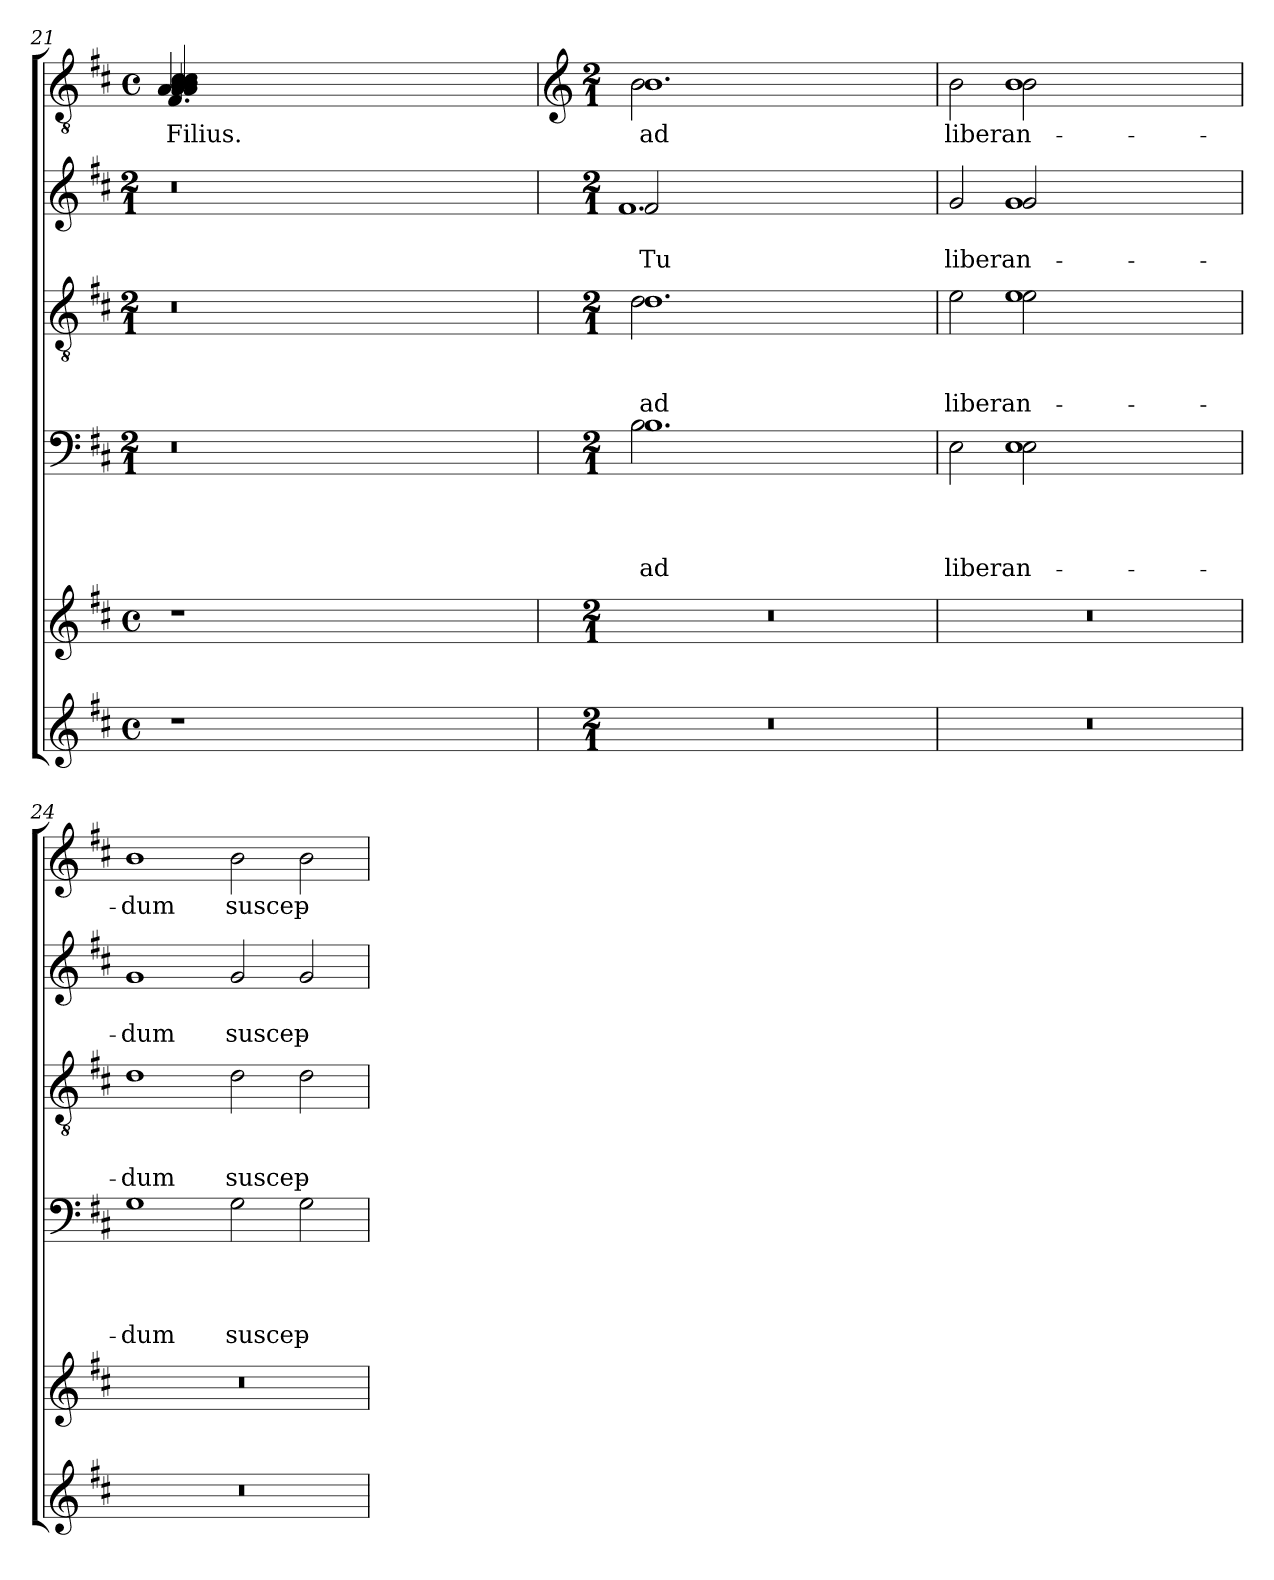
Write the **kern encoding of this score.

**kern	**kern	**kern	**text	**text	**text	**text	**kern	**text	**text	**text	**kern	**text	**text	**kern	**text
*part6	*part5	*part4	*part4	*part4	*part4	*part4	*part3	*part3	*part3	*part3	*part2	*part2	*part2	*part1	*part1
*staff6	*staff5	*staff4	*staff4	*staff4	*staff4	*staff4	*staff3	*staff3	*staff3	*staff3	*staff2	*staff2	*staff2	*staff1	*staff1
!!LO:LB:g=z
*clefG2	*clefG2	*clefF4	*	*	*	*	*clefGv2	*	*	*	*clefG2	*	*	*clefGv2	*
*k[f#c#]	*k[f#c#]	*k[f#c#]	*	*	*	*	*k[f#c#]	*	*	*	*k[f#c#]	*	*	*k[f#c#]	*
*D:	*D:	*D:	*	*	*	*	*D:	*	*	*	*D:	*	*	*D:	*
*M4/4	*M4/4	*M2/1	*	*	*	*	*M2/1	*	*	*	*M2/1	*	*	*M4/4	*
*met(c)	*met(c)	*	*	*	*	*	*	*	*	*	*	*	*	*met(c)	*
=21	=21	=21	=21	=21	=21	=21	=21	=21	=21	=21	=21	=21	=21	=21	=21
!	!	!	!	!	!	!	!	!	!	!	!	!	!	!	!LO:LY:b
*	*	*	*	*	*	*	*	*	*	*	*	*	*	*^	*
*	*	*	*	*	*	*	*	*	*	*	*	*	*	*	*^	*
1r	1r	0r	.	.	.	.	0r	.	.	.	0r	.	.	4A/ 4A/ 4B/ 4B/ 4B/ 4B/ 4B/ 4c#/ 4c#/	4A/	4.F#/	Filius.
.	.	.	.	.	.	.	.	.	.	.	.	.	.	1ryy	1ryy	.	.
.	.	.	.	.	.	.	.	.	.	.	.	.	.	.	.	1ryy	.
1ryy	1ryy	.	.	.	.	.	.	.	.	.	.	.	.	.	.	.	.
.	.	.	.	.	.	.	.	.	.	.	.	.	.	2ryy	2ryy	.	.
.	.	.	.	.	.	.	.	.	.	.	.	.	.	.	.	2ryy	.
.	.	.	.	.	.	.	.	.	.	.	.	.	.	8ryy	8ryy	.	.
.	.	.	.	.	.	.	.	.	.	.	.	.	.	8ryy	8ryy	8ryy	.
*	*	*	*	*	*	*	*	*	*	*	*	*	*	*v	*v	*v	*
!!LO:LB:g=z
=22	=22	=22	=22	=22	=22	=22	=22	=22	=22	=22	=22	=22	=22	=22	=22
*	*	*	*	*	*	*	*	*	*	*	*	*	*	*clefG2	*
*M2/1	*M2/1	*M2/1	*	*	*	*	*M2/1	*	*	*	*M2/1	*	*	*M2/1	*
*	*	*	*	*	*	*	*	*	*	*	*	*	*	*^	*
*	*	*	*	*	*	*	*	*	*	*	*	*	*	*	*^	*
!	!	!	!	!	!	!LO:LY:b	!	!	!	!	!	!	!	!	!	!	!
*	*	*^	*	*	*	*	*	*	*	*	*	*	*	*	*	*	*
!	!	!	!	!	!	!	!LO:LY:b	!	!	!	!LO:LY:b	!	!	!	!	!	!	!
*	*	*	*	*	*	*	*	*^	*	*	*	*	*	*	*	*	*	*
!	!	!	!	!	!	!	!	!	!	!	!	!LO:LY:b	!	!	!LO:LY:b	!	!	!	!
*	*	*	*	*	*	*	*	*	*	*	*	*	*^	*	*	*	*	*	*
!	!	!	!	!	!	!	!	!	!	!	!	!	!	!	!	!LO:LY:b	!	!	!	!LO:LY:b
!	!	!	!	!	!	!	!	!	!	!	!	!	!	!	!	!	!	!	!	!LO:LY:b
*	*	*	*	*	*	*	*	*	*	*	*	*	*	*	*	*	*	*v	*v	*
0r	0r	1.B	2B\	.	.	.	ad	1.d	2d\	.	.	ad	2f#/	1.f#	.	Tu	1.b	2b\	ad
.	.	.	2ryy	.	.	.	.	.	2ryy	.	.	.	2ryy	.	.	.	.	2ryy	.
.	.	.	1ryy	.	.	.	.	.	1ryy	.	.	.	1ryy	.	.	.	.	1ryy	.
.	.	2ryy	.	.	.	.	.	2ryy	.	.	.	.	.	2ryy	.	.	2ryy	.	.
=23!	=23!	=23!	=23!	=23!	=23!	=23!	=23!	=23!	=23!	=23!	=23!	=23!	=23!	=23!	=23!	=23!	=23!	=23!	=23!
!	!	!	!	!	!	!	!LO:LY:b	!	!	!	!	!LO:LY:b	!	!	!	!LO:LY:b	!	!	!LO:LY:b
0r	0r	2E\	2ryy	.	.	.	liberan-	2e\	2ryy	.	.	liberan-	2g/	2ryy	.	liberan-	2b\	2ryy	liberan-
.	.	2E\	1E	.	.	.	.	2e\	1e	.	.	.	2g/	1g	.	.	2b\	1b	.
.	.	2ryy	.	.	.	.	.	2ryy	.	.	.	.	2ryy	.	.	.	2ryy	.	.
.	.	2ryy	2ryy	.	.	.	.	2ryy	2ryy	.	.	.	2ryy	2ryy	.	.	2ryy	2ryy	.
=24!	=24!	=24!	=24!	=24!	=24!	=24!	=24!	=24!	=24!	=24!	=24!	=24!	=24!	=24!	=24!	=24!	=24!	=24!	=24!
!	!	!	!	!	!	!	!LO:LY:b	!	!	!	!	!LO:LY:b	!	!	!	!LO:LY:b	!	!	!LO:LY:b
*	*	*v	*v	*	*	*	*	*	*	*	*	*	*v	*v	*	*	*v	*v	*
*	*	*	*	*	*	*	*v	*v	*	*	*	*	*	*	*	*
0r	0r	1G	.	.	.	-dum	1d	.	.	-dum	1g	.	-dum	1b	-dum
!	!	!	!	!	!	!LO:LY:b	!	!	!	!LO:LY:b	!	!	!LO:LY:b	!	!LO:LY:b
.	.	2G\	.	.	.	suscep-	2d\	.	.	suscep-	2g/	.	suscep-	2b\	suscep-
.	.	2G\	.	.	.	.	2d\	.	.	.	2g/	.	.	2b\	.
=!	=!	=!	=!	=!	=!	=!	=!	=!	=!	=!	=!	=!	=!	=!	=!
*-	*-	*-	*-	*-	*-	*-	*-	*-	*-	*-	*-	*-	*-	*-	*-
